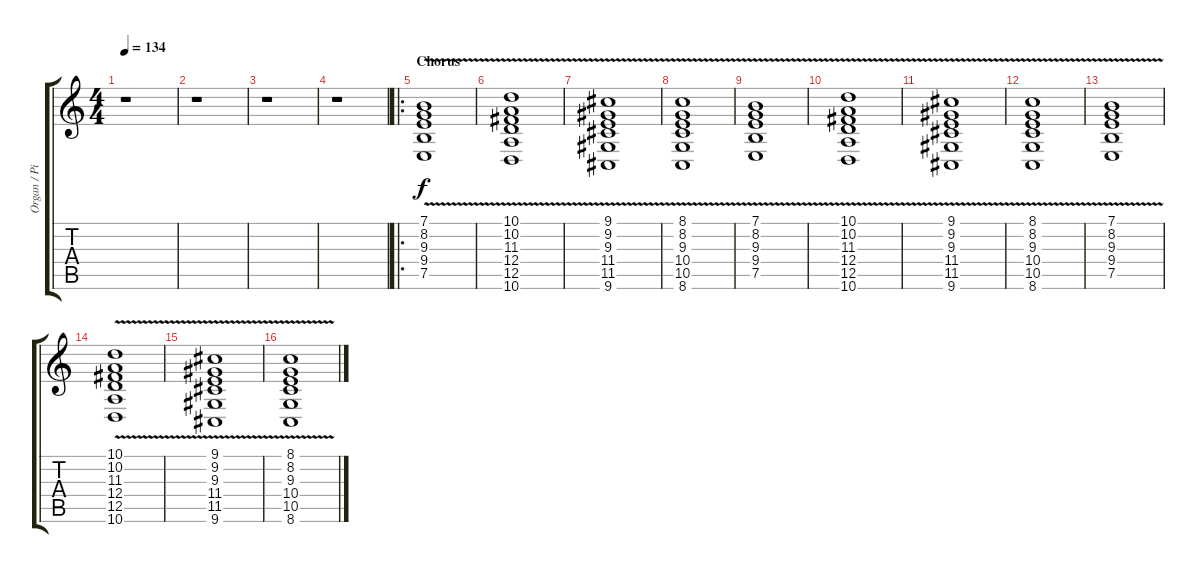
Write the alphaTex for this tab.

\track ("Organ / Piano" "Organ / Pi") {instrument drawbarorgan}
\staff {score tabs}
\tuning (E4 B3 G3 D3 A2 E2) {hide}
\ts (4 4)
\tempo 134
\clef g2
\ks c
r.1{dy f} |
r.1 |
r.1 |
r.1 |
\ro
\section ("" "Chorus")
(7.1 8.2 9.3 9.4{v} 7.5).1 |
(10.1 10.2 11.3 12.4 12.5{v} 10.6).1 |
(9.1 9.2 9.3 11.4{v} 11.5 9.6).1 |
(8.1 8.2 9.3 10.4{v} 10.5 8.6).1 |
(7.1 8.2 9.3 9.4{v} 7.5).1 |
(10.1 10.2 11.3 12.4 12.5{v} 10.6).1 |
(9.1 9.2 9.3 11.4{v} 11.5 9.6).1 |
(8.1 8.2 9.3 10.4{v} 10.5 8.6).1 |
(7.1 8.2 9.3 9.4{v} 7.5).1 |
(10.1 10.2 11.3 12.4 12.5{v} 10.6).1 |
(9.1 9.2 9.3 11.4{v} 11.5 9.6).1 |
(8.1 8.2 9.3 10.4{v} 10.5 8.6).1
